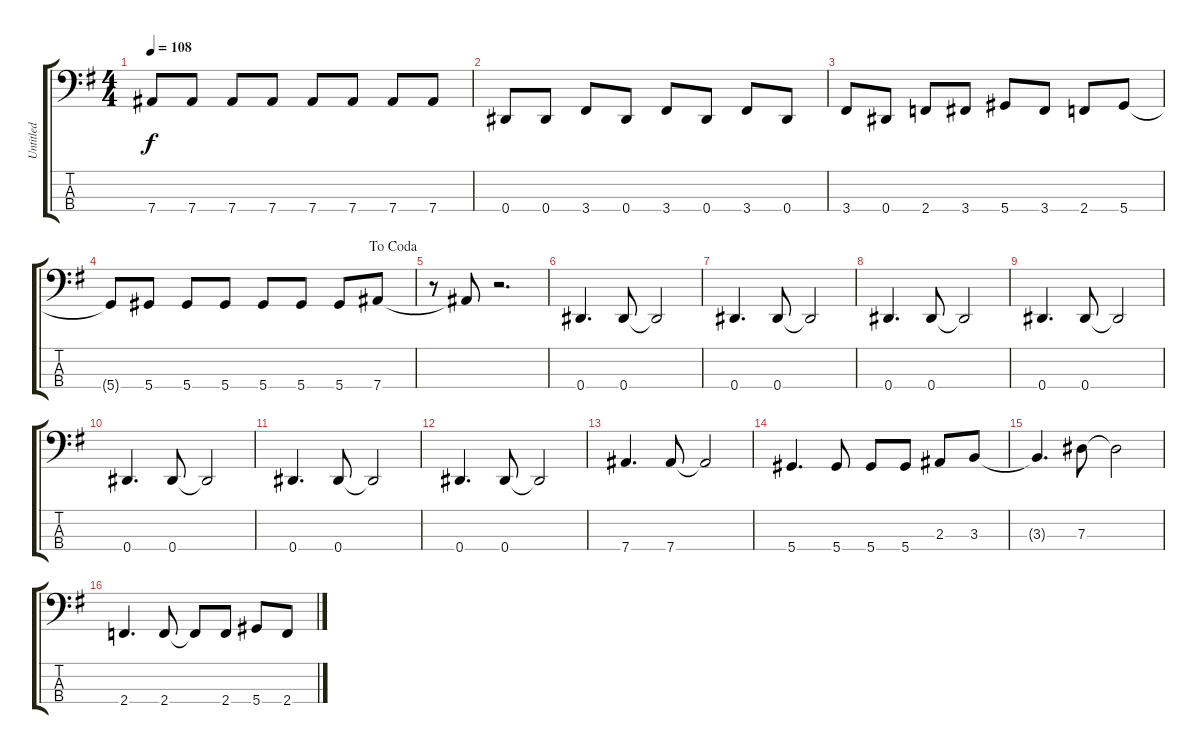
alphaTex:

\track ("Untitled" "Untitled") {instrument electricbassfinger}
\staff {score tabs}
\tuning (Gb2 Db2 Ab1 Eb1) {hide}
\ts (4 4)
\tempo 108
\clef f4
\ks g
7.4{t}.8{dy f} 7.4.8 7.4.8 7.4.8 7.4.8 7.4.8 7.4.8 7.4.8 |
0.4.8 0.4.8 3.4.8 0.4.8 3.4.8 0.4.8 3.4.8 0.4.8 |
3.4.8 0.4.8 2.4.8 3.4.8 5.4.8 3.4.8 2.4.8 5.4.8 |
\jump dacoda
5.4{t}.8 5.4.8 5.4.8 5.4.8 5.4.8 5.4.8 5.4.8 7.4.8 |
r.8 7.4{t}.8 r.2{d} |
0.4.4{d} 0.4.8 0.4{t}.2 |
0.4.4{d} 0.4.8 0.4{t}.2 |
0.4.4{d} 0.4.8 0.4{t}.2 |
0.4.4{d} 0.4.8 0.4{t}.2 |
0.4.4{d} 0.4.8 0.4{t}.2 |
0.4.4{d} 0.4.8 0.4{t}.2 |
0.4.4{d} 0.4.8 0.4{t}.2 |
7.4.4{d} 7.4.8 7.4{t}.2 |
5.4.4{d} 5.4.8 5.4.8 5.4.8 2.3.8 3.3.8 |
3.3{t}.4{d} 7.3.8 7.3{t}.2 |
2.4.4{d} 2.4.8 2.4{t}.8 2.4.8 5.4.8 2.4.8
